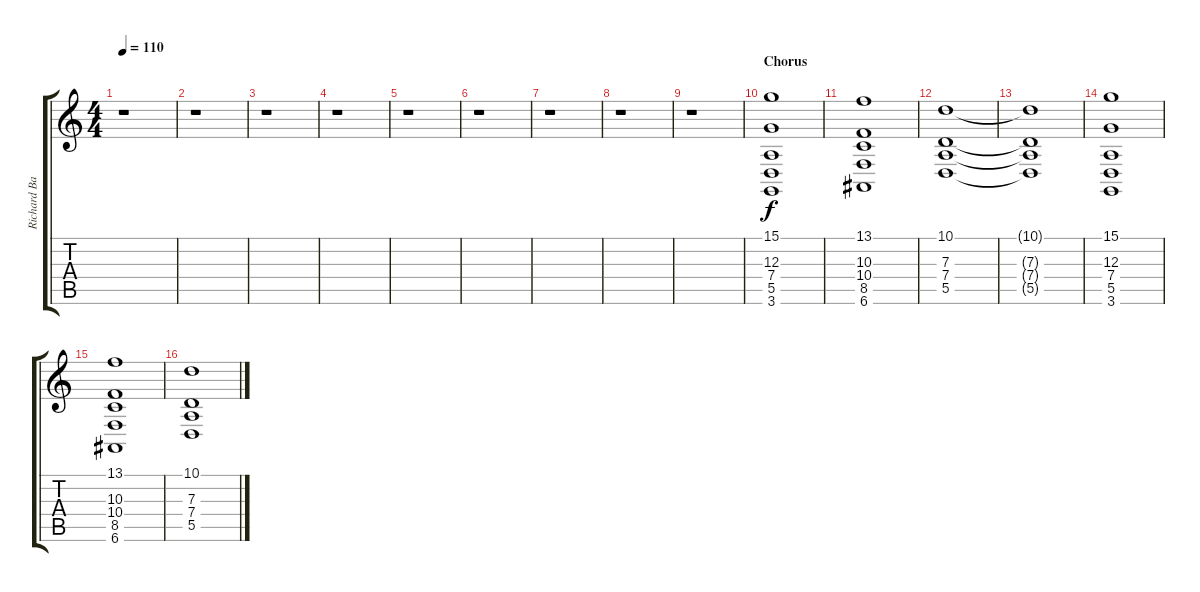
\track ("Richard Barbieri - Keyboard 1" "Richard Ba") {instrument pad2warm}
\staff {score tabs}
\tuning (E4 B3 G3 D3 A2 E2) {hide}
\ts (4 4)
\tempo 110
\clef g2
\ks c
r.1{dy f} |
r.1 |
r.1 |
r.1 |
r.1 |
r.1 |
r.1 |
r.1 |
r.1 |
\section ("" "Chorus")
(15.1 12.3 7.4 5.5 3.6).1 |
(13.1 10.3 10.4 8.5 6.6).1 |
(10.1 7.3 7.4 5.5).1 |
(10.1{t} 7.3{t} 7.4{t} 5.5{t}).1 |
(15.1 12.3 7.4 5.5 3.6).1 |
(13.1 10.3 10.4 8.5 6.6).1 |
(10.1 7.3 7.4 5.5).1
